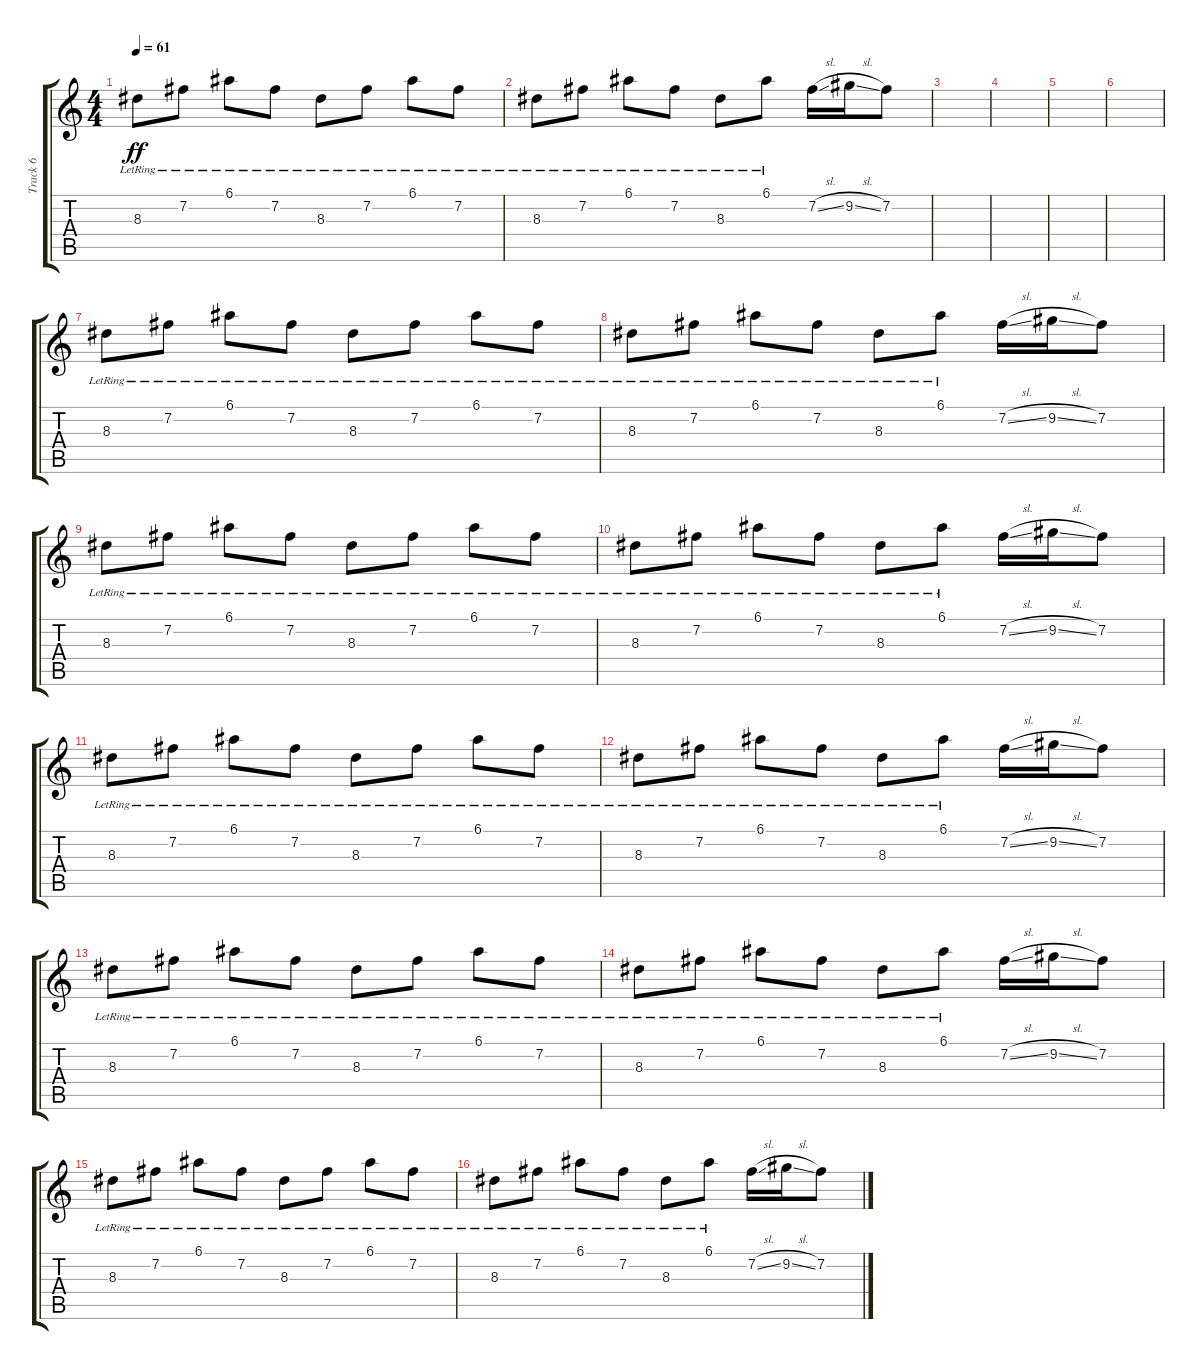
\track ("Track 6" "Track 6") {instrument electricguitarclean}
\staff {score tabs}
\tuning (E4 B3 G3 D3 A2 E2) {hide}
\ts (4 4)
\tempo 61
\clef g2
\ks c
8.3{lr}.8{dy ff} 7.2{lr}.8 6.1{lr}.8 7.2{lr}.8 8.3{lr}.8 7.2{lr}.8 6.1{lr}.8 7.2{lr}.8 |
8.3{lr}.8 7.2{lr}.8 6.1{lr}.8 7.2{lr}.8 8.3{lr}.8 6.1{lr}.8 7.2{sl}.16 9.2{sl}.16 7.2.8 |
|
|
|
|
8.3{lr}.8 7.2{lr}.8 6.1{lr}.8 7.2{lr}.8 8.3{lr}.8 7.2{lr}.8 6.1{lr}.8 7.2{lr}.8 |
8.3{lr}.8 7.2{lr}.8 6.1{lr}.8 7.2{lr}.8 8.3{lr}.8 6.1{lr}.8 7.2{sl}.16 9.2{sl}.16 7.2.8 |
8.3{lr}.8 7.2{lr}.8 6.1{lr}.8 7.2{lr}.8 8.3{lr}.8 7.2{lr}.8 6.1{lr}.8 7.2{lr}.8 |
8.3{lr}.8 7.2{lr}.8 6.1{lr}.8 7.2{lr}.8 8.3{lr}.8 6.1{lr}.8 7.2{sl}.16 9.2{sl}.16 7.2.8 |
8.3{lr}.8 7.2{lr}.8 6.1{lr}.8 7.2{lr}.8 8.3{lr}.8 7.2{lr}.8 6.1{lr}.8 7.2{lr}.8 |
8.3{lr}.8 7.2{lr}.8 6.1{lr}.8 7.2{lr}.8 8.3{lr}.8 6.1{lr}.8 7.2{sl}.16 9.2{sl}.16 7.2.8 |
8.3{lr}.8 7.2{lr}.8 6.1{lr}.8 7.2{lr}.8 8.3{lr}.8 7.2{lr}.8 6.1{lr}.8 7.2{lr}.8 |
8.3{lr}.8 7.2{lr}.8 6.1{lr}.8 7.2{lr}.8 8.3{lr}.8 6.1{lr}.8 7.2{sl}.16 9.2{sl}.16 7.2.8 |
8.3{lr}.8 7.2{lr}.8 6.1{lr}.8 7.2{lr}.8 8.3{lr}.8 7.2{lr}.8 6.1{lr}.8 7.2{lr}.8 |
8.3{lr}.8 7.2{lr}.8 6.1{lr}.8 7.2{lr}.8 8.3{lr}.8 6.1{lr}.8 7.2{sl}.16 9.2{sl}.16 7.2.8
